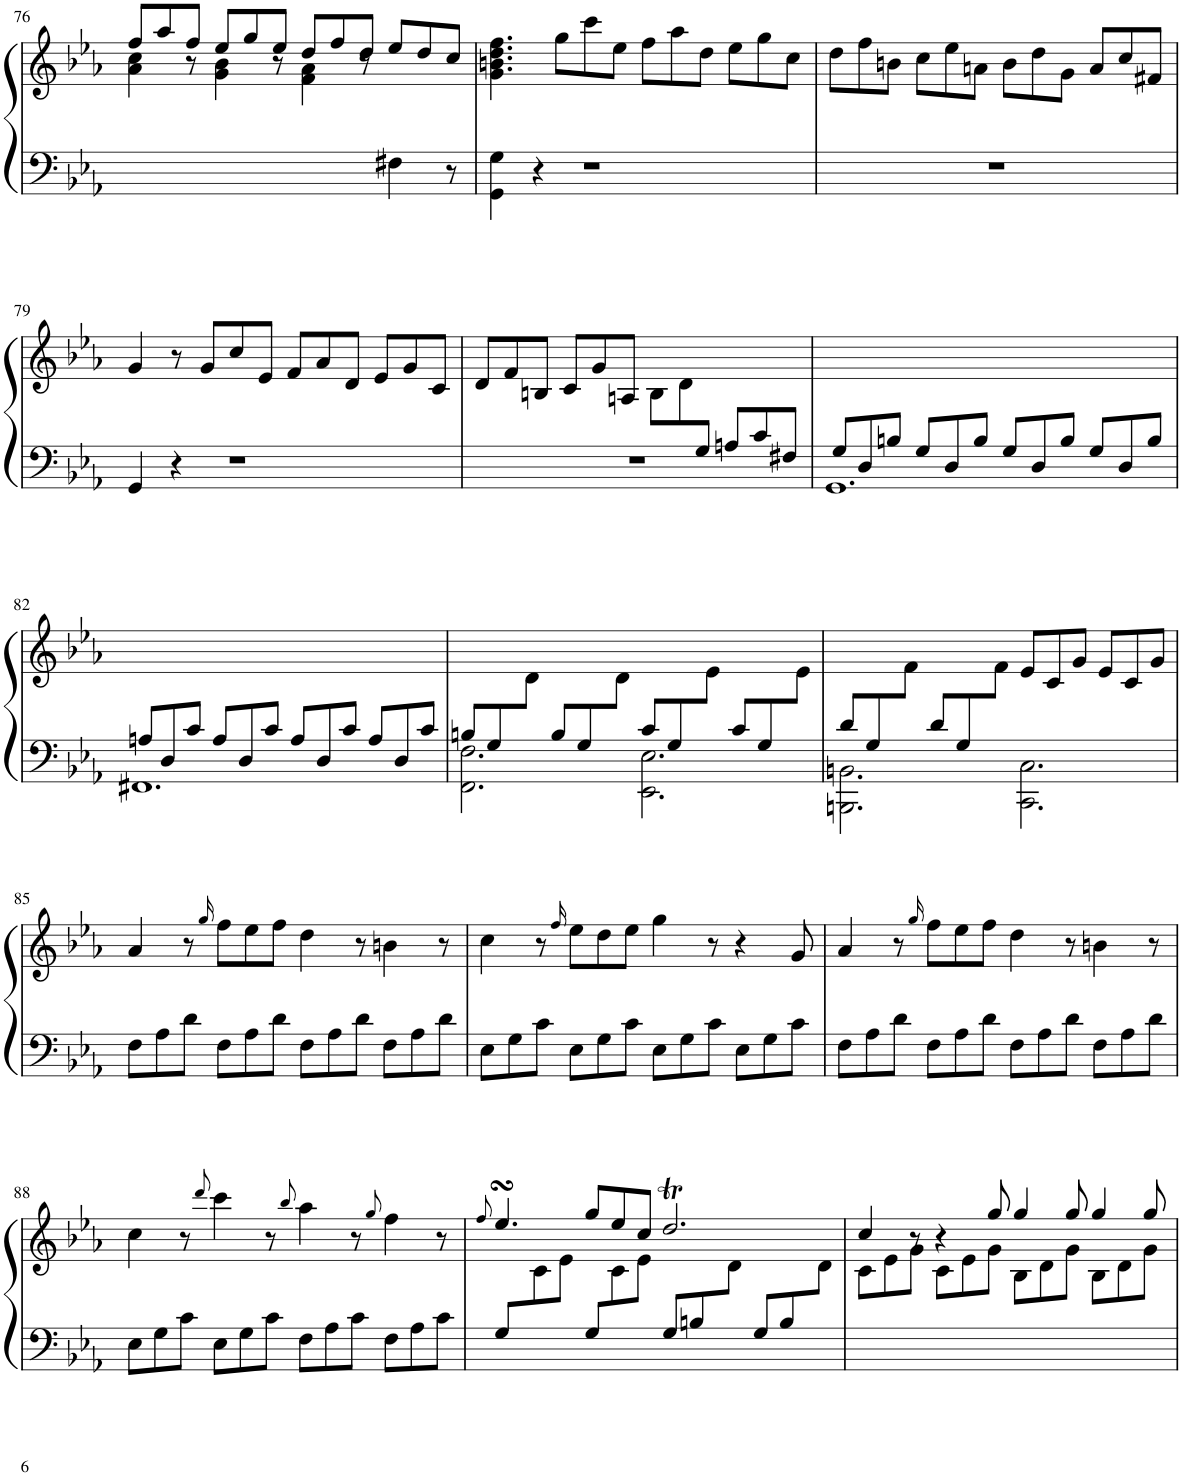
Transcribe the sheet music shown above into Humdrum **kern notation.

**kern	**kern
*part1	*part1
*staff2	*staff1
*I"Piano	*
*I'Pno.	*
!!LO:PB:g=z
*clefF4	*clefG2
*k[b-e-a-]	*k[b-e-a-]
*M12/8	*M12/8
=76	=76
*	*^
4ryy	8ff/L	4a-\ 4cc\
.	8aa-/	.
8r	8ff/J	8ryy
4ryy	8ee-/L	4g\ 4b-\
.	8gg/	.
8r	8ee-/J	8ryy
4ryy	8dd/L	4f\ 4a-\
.	8ff/	.
8r	8dd/J	2ryy
4F#X\	8ee-/L	.
.	8dd/	.
8r	8cc/J	.
*	*v	*v
=77	=77
4GG\ 4G\	4.g\ 4.bn\ 4.dd\ 4.ff\
4r	.
.	8gg\L
1r	8ccc\
.	8ee-\J
.	8ff\L
.	8aa-\
.	8dd\J
.	8ee-\L
.	8gg\
.	8cc\J
=78	=78
1.r	8dd\L
.	8ff\
.	8bn\J
.	8cc\L
.	8ee-\
.	8an\J
.	8b\L
.	8dd\
.	8g\J
.	8a/L
.	8cc/
.	8f#X/J
!!LO:LB:g=z
=79	=79
4GG/	4g/
4r	8r
.	8g/L
1r	8cc/
.	8e-/J
.	8f/L
.	8a-/
.	8d/J
.	8e-/L
.	8g/
.	8c/J
=80	=80
*^	*
1ryy	1.r	8d/L
.	.	8f/
.	.	8Bn/J
.	.	8c/L
.	.	8g/
.	.	8An/J
.	.	8B\L
.	.	8d\
8G/J	.	2ryy
8An/L	.	.
8c/	.	.
8F#X/J	.	.
=81	=81	=81
8G/L	1.GG	1.ryy
8D/	.	.
8Bn/J	.	.
8G/L	.	.
8D/	.	.
8B/J	.	.
8G/L	.	.
8D/	.	.
8B/J	.	.
8G/L	.	.
8D/	.	.
8B/J	.	.
!!LO:LB:g=z
=82	=82	=82
8An/L	1.FF#X	1.ryy
8D/	.	.
8c/J	.	.
8A/L	.	.
8D/	.	.
8c/J	.	.
8A/L	.	.
8D/	.	.
8c/J	.	.
8A/L	.	.
8D/	.	.
8c/J	.	.
=83	=83	=83
8Bn/L	2.FF\ 2.F\	4ryy
8G/	.	.
8ryy	.	8d\J
8B/L	.	4ryy
8G/	.	.
8ryy	.	8d\J
8c/L	2.EE-\ 2.E-\	4ryy
8G/	.	.
8ryy	.	8e-\J
8c/L	.	4ryy
8G/	.	.
8ryy	.	8e-\J
=84	=84	=84
8d/L	2.BBBn\ 2.BBn\	4ryy
8G/	.	.
8ryy	.	8f\J
8d/L	.	4ryy
8G/	.	.
2..ryy	.	8f\J
.	2.CC\ 2.C\	8e-/L
.	.	8c/
.	.	8g/J
.	.	8e-/L
.	.	8c/
.	.	8g/J
*v	*v	*
!!LO:LB:g=z
=85	=85
8F\L	4a-/
8A-\	.
8d\J	8r
.	16qgg/
8F\L	8ff\L
8A-\	8ee-\
8d\J	8ff\J
8F\L	4dd\
8A-\	.
8d\J	8r
8F\L	4bn\
8A-\	.
8d\J	8r
=86	=86
8E-\L	4cc\
8G\	.
8c\J	8r
.	16qff/
8E-\L	8ee-\L
8G\	8dd\
8c\J	8ee-\J
8E-\L	4gg\
8G\	.
8c\J	8r
8E-\L	4r
8G\	.
8c\J	8g/
=87	=87
8F\L	4a-/
8A-\	.
8d\J	8r
.	16qgg/
8F\L	8ff\L
8A-\	8ee-\
8d\J	8ff\J
8F\L	4dd\
8A-\	.
8d\J	8r
8F\L	4bn\
8A-\	.
8d\J	8r
!!LO:LB:g=z
=88	=88
8E-\L	4cc\
8G\	.
8c\J	8r
.	8qddd/
8E-\L	4ccc\
8G\	.
8c\J	8r
.	8qbb-/
8F\L	4aa-\
8A-\	.
8c\J	8r
.	8qgg/
8F\L	4ff\
8A-\	.
8c\J	8r
=89	=89
.	8qff/
*	*^
8G/L	4.ee-sSSs/	8ryy
4ryy	.	8c\
.	.	8e-\J
8G/L	8gg/L	8ryy
4ryy	8ee-/	8c\
.	8cc/J	8e-\J
8G/L	2.ddt/	4ryy
8Bn/	.	.
8ryy	.	8d\J
8G/L	.	4ryy
8B/	.	.
8ryy	.	8d\J
=90	=90	=90
1.ryy	4cc/	8c\L
.	.	8e-\
.	8r	8g\J
.	4r	8c\L
.	.	8e-\
.	8gg/	8g\J
.	4gg/	8B-\L
.	.	8d\
.	8gg/	8g\J
.	4gg/	8B-\L
.	.	8d\
.	8gg/	8g\J
*	*v	*v
=	=
*-	*-
